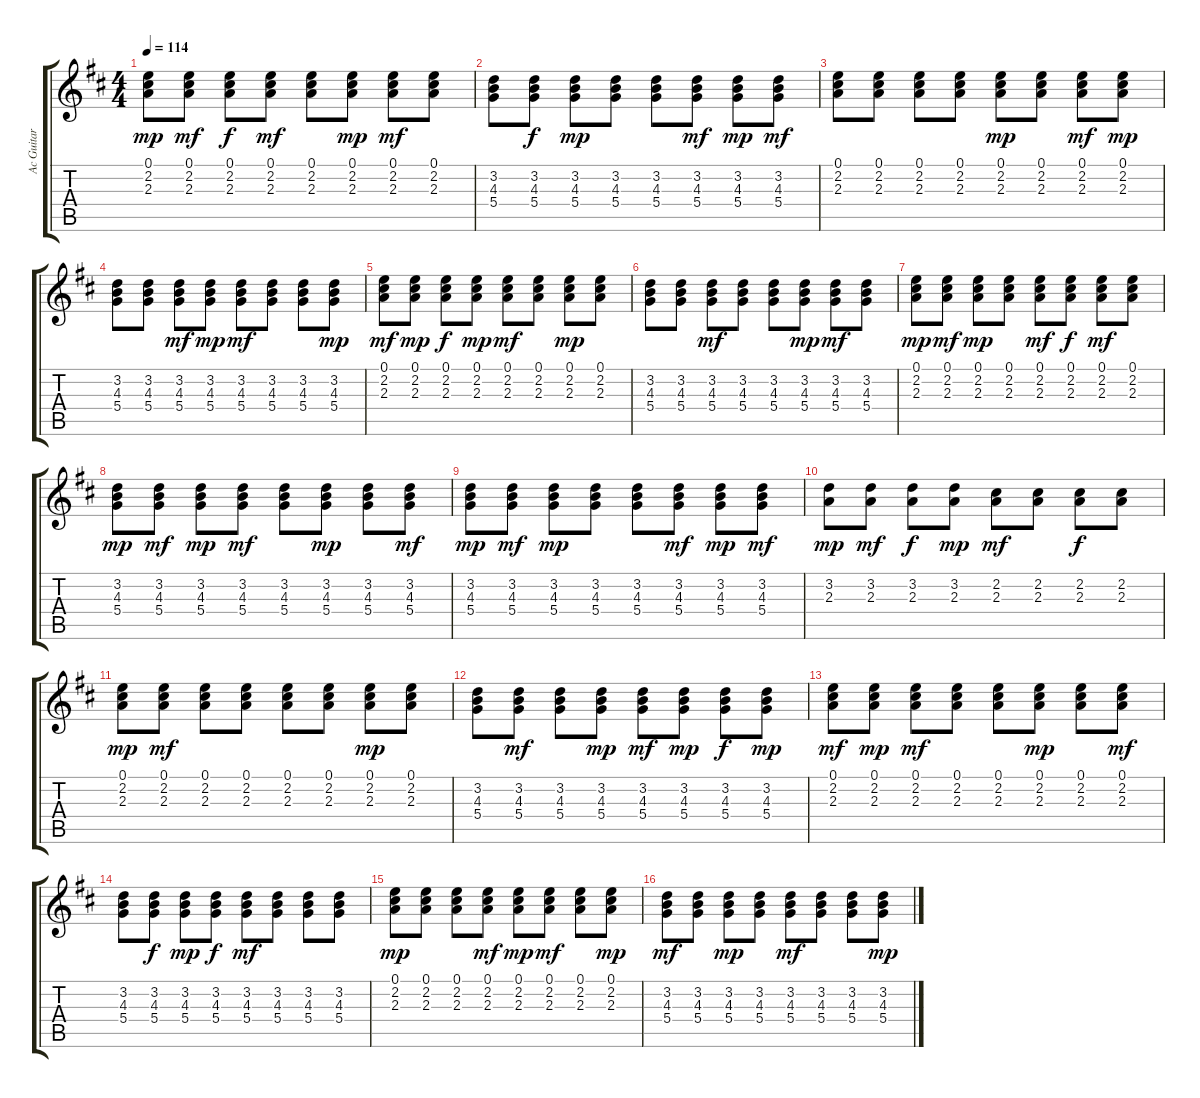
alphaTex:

\track ("Ac Guitar" "Ac Guitar") {instrument acousticguitarsteel}
\staff {score tabs}
\tuning (E4 B3 G3 D3 A2 E2) {hide}
\ts (4 4)
\tempo 114
\clef g2
\ks d
(0.1 2.2 2.3).8{dy mp} (0.1 2.2 2.3).8{dy mf} (0.1 2.2 2.3).8{dy f} (0.1 2.2 2.3).8{dy mf} (0.1 2.2 2.3).8 (0.1 2.2 2.3).8{dy mp} (0.1 2.2 2.3).8{dy mf} (0.1 2.2 2.3).8 |
(3.2 4.3 5.4).8 (3.2 4.3 5.4).8{dy f} (3.2 4.3 5.4).8{dy mp} (3.2 4.3 5.4).8 (3.2 4.3 5.4).8 (3.2 4.3 5.4).8{dy mf} (3.2 4.3 5.4).8{dy mp} (3.2 4.3 5.4).8{dy mf} |
(0.1 2.2 2.3).8 (0.1 2.2 2.3).8 (0.1 2.2 2.3).8 (0.1 2.2 2.3).8 (0.1 2.2 2.3).8{dy mp} (0.1 2.2 2.3).8 (0.1 2.2 2.3).8{dy mf} (0.1 2.2 2.3).8{dy mp} |
(3.2 4.3 5.4).8 (3.2 4.3 5.4).8 (3.2 4.3 5.4).8{dy mf} (3.2 4.3 5.4).8{dy mp} (3.2 4.3 5.4).8{dy mf} (3.2 4.3 5.4).8 (3.2 4.3 5.4).8 (3.2 4.3 5.4).8{dy mp} |
(0.1 2.2 2.3).8{dy mf} (0.1 2.2 2.3).8{dy mp} (0.1 2.2 2.3).8{dy f} (0.1 2.2 2.3).8{dy mp} (0.1 2.2 2.3).8{dy mf} (0.1 2.2 2.3).8 (0.1 2.2 2.3).8{dy mp} (0.1 2.2 2.3).8 |
(3.2 4.3 5.4).8 (3.2 4.3 5.4).8 (3.2 4.3 5.4).8{dy mf} (3.2 4.3 5.4).8 (3.2 4.3 5.4).8 (3.2 4.3 5.4).8{dy mp} (3.2 4.3 5.4).8{dy mf} (3.2 4.3 5.4).8 |
(0.1 2.2 2.3).8{dy mp} (0.1 2.2 2.3).8{dy mf} (0.1 2.2 2.3).8{dy mp} (0.1 2.2 2.3).8 (0.1 2.2 2.3).8{dy mf} (0.1 2.2 2.3).8{dy f} (0.1 2.2 2.3).8{dy mf} (0.1 2.2 2.3).8 |
(3.2 4.3 5.4).8{dy mp} (3.2 4.3 5.4).8{dy mf} (3.2 4.3 5.4).8{dy mp} (3.2 4.3 5.4).8{dy mf} (3.2 4.3 5.4).8 (3.2 4.3 5.4).8{dy mp} (3.2 4.3 5.4).8 (3.2 4.3 5.4).8{dy mf} |
(3.2 4.3 5.4).8{dy mp} (3.2 4.3 5.4).8{dy mf} (3.2 4.3 5.4).8{dy mp} (3.2 4.3 5.4).8 (3.2 4.3 5.4).8 (3.2 4.3 5.4).8{dy mf} (3.2 4.3 5.4).8{dy mp} (3.2 4.3 5.4).8{dy mf} |
(3.2 2.3).8{dy mp} (3.2 2.3).8{dy mf} (3.2 2.3).8{dy f} (3.2 2.3).8{dy mp} (2.2 2.3).8{dy mf} (2.2 2.3).8 (2.2 2.3).8{dy f} (2.2 2.3).8 |
(0.1 2.2 2.3).8{dy mp} (0.1 2.2 2.3).8{dy mf} (0.1 2.2 2.3).8 (0.1 2.2 2.3).8 (0.1 2.2 2.3).8 (0.1 2.2 2.3).8 (0.1 2.2 2.3).8{dy mp} (0.1 2.2 2.3).8 |
(3.2 4.3 5.4).8 (3.2 4.3 5.4).8{dy mf} (3.2 4.3 5.4).8 (3.2 4.3 5.4).8{dy mp} (3.2 4.3 5.4).8{dy mf} (3.2 4.3 5.4).8{dy mp} (3.2 4.3 5.4).8{dy f} (3.2 4.3 5.4).8{dy mp} |
(0.1 2.2 2.3).8{dy mf} (0.1 2.2 2.3).8{dy mp} (0.1 2.2 2.3).8{dy mf} (0.1 2.2 2.3).8 (0.1 2.2 2.3).8 (0.1 2.2 2.3).8{dy mp} (0.1 2.2 2.3).8 (0.1 2.2 2.3).8{dy mf} |
(3.2 4.3 5.4).8 (3.2 4.3 5.4).8{dy f} (3.2 4.3 5.4).8{dy mp} (3.2 4.3 5.4).8{dy f} (3.2 4.3 5.4).8{dy mf} (3.2 4.3 5.4).8 (3.2 4.3 5.4).8 (3.2 4.3 5.4).8 |
(0.1 2.2 2.3).8{dy mp} (0.1 2.2 2.3).8 (0.1 2.2 2.3).8 (0.1 2.2 2.3).8{dy mf} (0.1 2.2 2.3).8{dy mp} (0.1 2.2 2.3).8{dy mf} (0.1 2.2 2.3).8 (0.1 2.2 2.3).8{dy mp} |
(3.2 4.3 5.4).8{dy mf} (3.2 4.3 5.4).8 (3.2 4.3 5.4).8{dy mp} (3.2 4.3 5.4).8 (3.2 4.3 5.4).8{dy mf} (3.2 4.3 5.4).8 (3.2 4.3 5.4).8 (3.2 4.3 5.4).8{dy mp}
